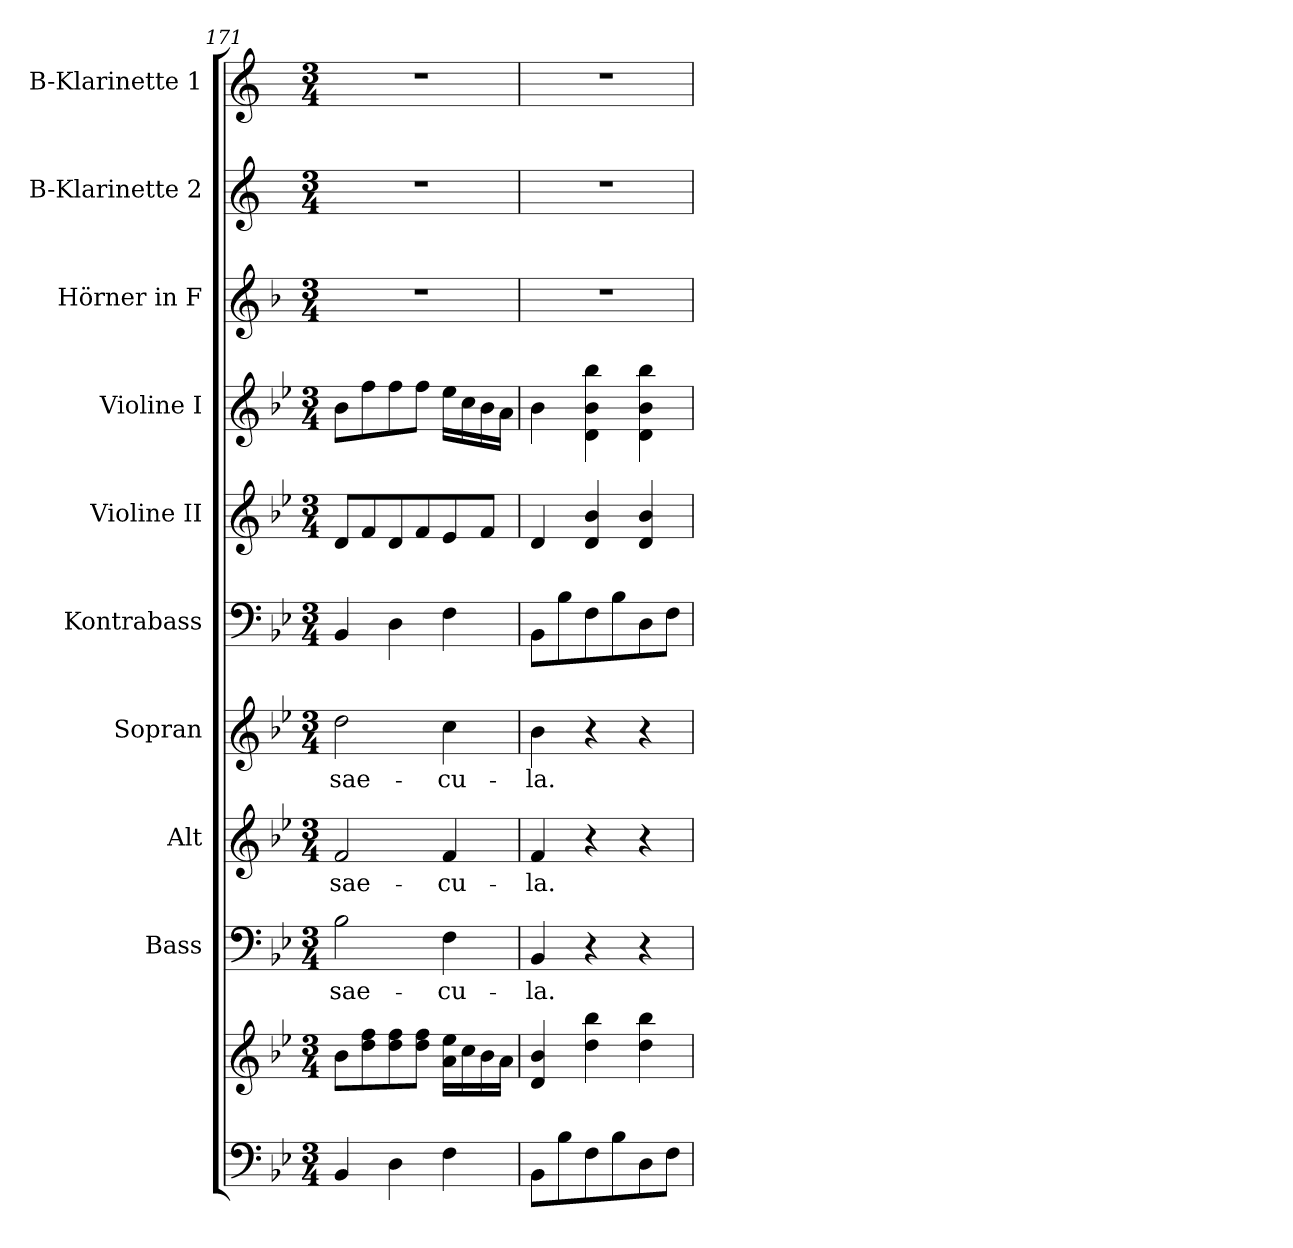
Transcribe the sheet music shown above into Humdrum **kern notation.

**kern	**kern	**kern	**text	**kern	**text	**kern	**text	**kern	**kern	**kern	**kern	**kern	**kern
*part10	*part10	*part9	*part9	*part8	*part8	*part7	*part7	*part6	*part5	*part4	*part3	*part2	*part1
*staff11	*staff10	*staff9	*staff9	*staff8	*staff8	*staff7	*staff7	*staff6	*staff5	*staff4	*staff3	*staff2	*staff1
*	*	*I"Bass	*	*I"Alt	*	*I"Sopran	*	*I"Kontrabass	*I"Violine II	*I"Violine I	*I"Hörner in F	*I"B-Klarinette 2	*I"B-Klarinette 1
*	*	*I'B.	*	*I'A.	*	*I'S.	*	*I'Kb.	*I'Vl. II	*I'Vl. I	*	*I'B Kl. 2	*I'B Kl. 1
*clefF4	*clefG2	*clefF4	*	*clefG2	*	*clefG2	*	*clefF4	*clefG2	*clefG2	*clefG2	*clefG2	*clefG2
*	*	*	*	*	*	*	*	*ITrd7c12	*	*	*ITrd4c7	*ITrd1c2	*ITrd1c2
*k[b-e-]	*k[b-e-]	*k[b-e-]	*	*k[b-e-]	*	*k[b-e-]	*	*k[b-e-]	*k[b-e-]	*k[b-e-]	*k[b-e-]	*k[b-e-]	*k[b-e-]
*B-:	*B-:	*B-:	*	*B-:	*	*B-:	*	*B-:	*B-:	*B-:	*B-:	*B-:	*B-:
*M3/4	*M3/4	*M3/4	*	*M3/4	*	*M3/4	*	*M3/4	*M3/4	*M3/4	*M3/4	*M3/4	*M3/4
=171	=171	=171	=171	=171	=171	=171	=171	=171	=171	=171	=171	=171	=171
!	!	!	!LO:LY:b	!	!LO:LY:b	!	!LO:LY:b	!	!	!	!	!	!
4BB-/	8b-\L	2B-\	sae-	2f/	sae-	2dd\	sae-	4BBB-/	8d/L	8b-\L	2.r	2.r	2.r
.	8dd\ 8ff\	.	.	.	.	.	.	.	8f/	8ff\	.	.	.
4D\	8dd\ 8ff\	.	.	.	.	.	.	4DD\	8d/	8ff\	.	.	.
.	8dd\ 8ff\J	.	.	.	.	.	.	.	8f/	8ff\J	.	.	.
!	!	!	!LO:LY:b	!	!LO:LY:b	!	!LO:LY:b	!	!	!	!	!	!
4F\	16a\ 16ee-\LL	4F\	-cu-	4f/	-cu-	4cc\	-cu-	4FF\	8e-/	16ee-\LL	.	.	.
.	16cc\	.	.	.	.	.	.	.	.	16cc\	.	.	.
.	16b-\	.	.	.	.	.	.	.	8f/J	16b-\	.	.	.
.	16a\JJ	.	.	.	.	.	.	.	.	16a\JJ	.	.	.
=172	=172	=172	=172	=172	=172	=172	=172	=172	=172	=172	=172	=172	=172
!	!	!	!LO:LY:b	!	!LO:LY:b	!	!LO:LY:b	!	!	!	!	!	!
8BB-\L	4d/ 4b-/	4BB-/	-la.	4f/	-la.	4b-\	-la.	8BBB-\L	4d/	4b-\	2.r	2.r	2.r
8B-\	.	.	.	.	.	.	.	8BB-\	.	.	.	.	.
8F\	4dd\ 4bb-\	4r	.	4r	.	4r	.	8FF\	4d/ 4b-/	4d\ 4b-\ 4bb-\	.	.	.
8B-\	.	.	.	.	.	.	.	8BB-\	.	.	.	.	.
8D\	4dd\ 4bb-\	4r	.	4r	.	4r	.	8DD\	4d/ 4b-/	4d\ 4b-\ 4bb-\	.	.	.
8F\J	.	.	.	.	.	.	.	8FF\J	.	.	.	.	.
=	=	=	=	=	=	=	=	=	=	=	=	=	=
*-	*-	*-	*-	*-	*-	*-	*-	*-	*-	*-	*-	*-	*-
